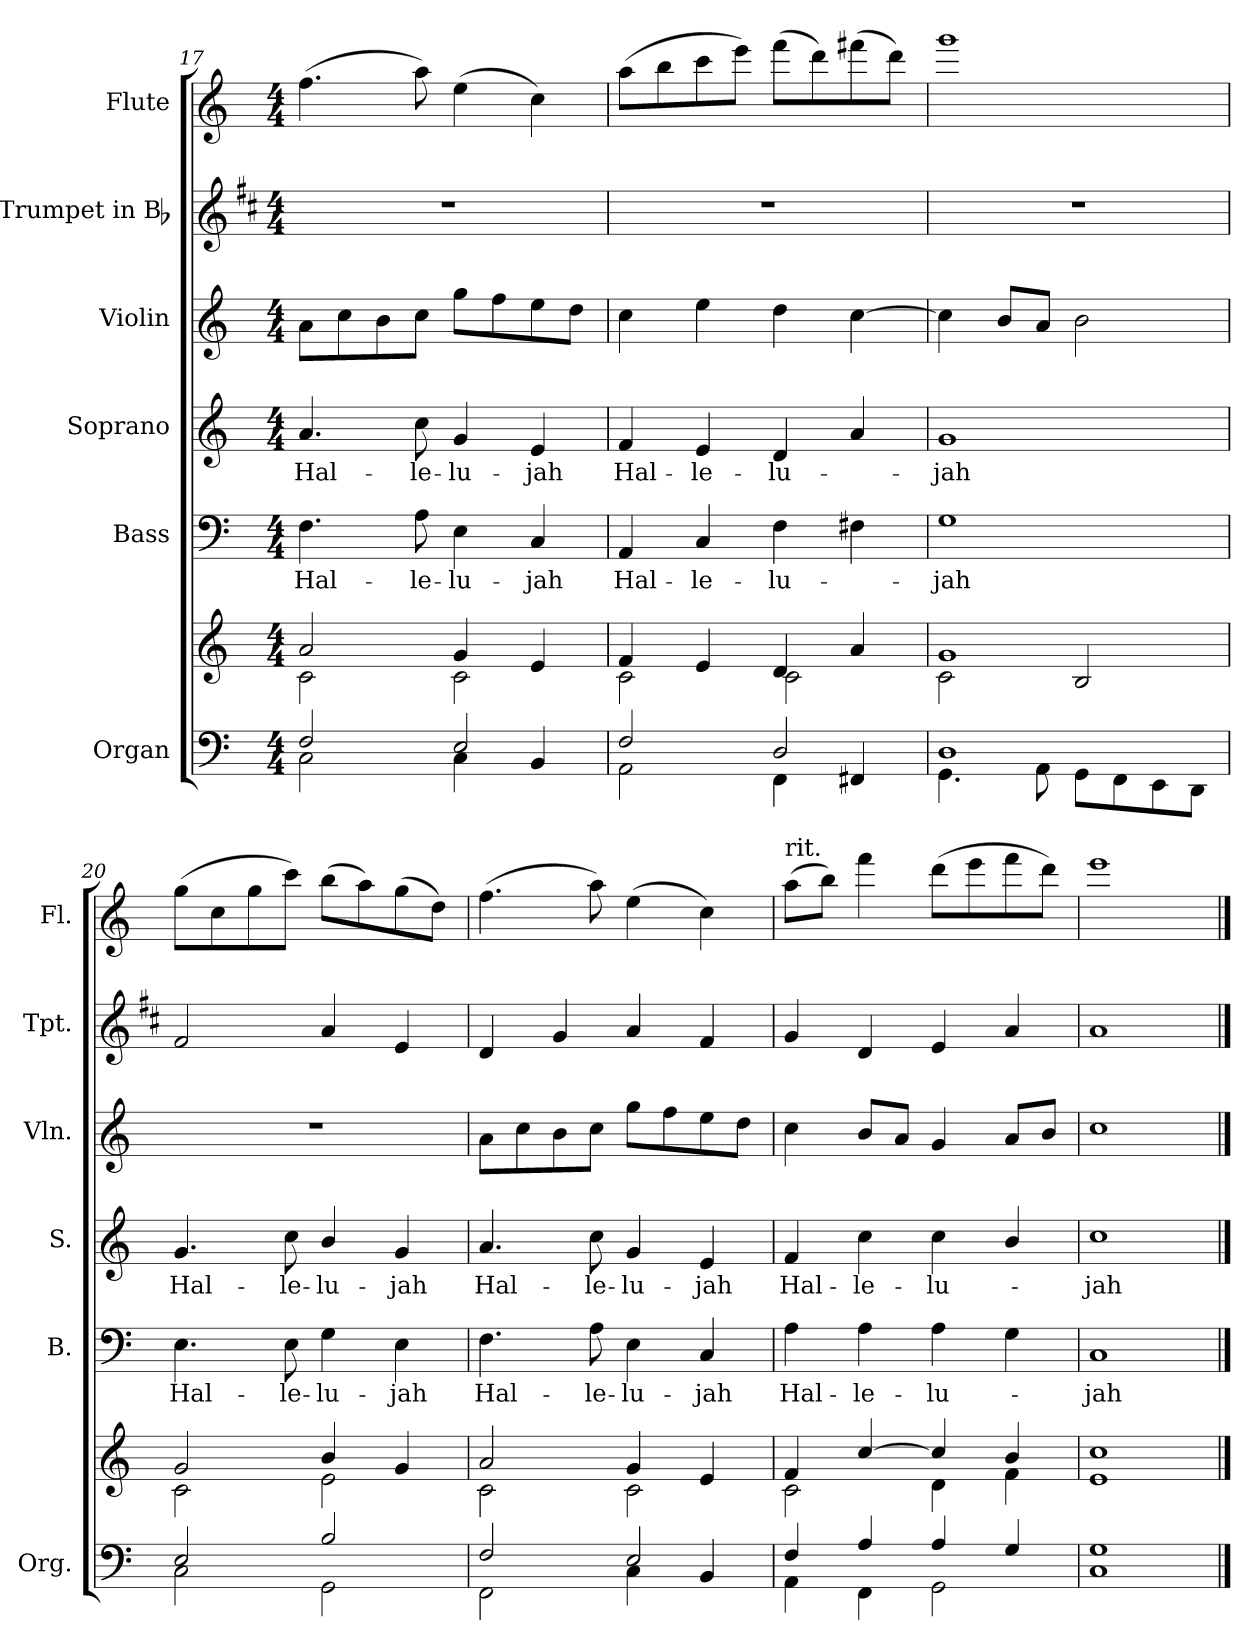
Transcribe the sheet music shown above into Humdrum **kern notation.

**kern	**kern	**kern	**text	**kern	**text	**kern	**kern	**kern
*part6	*part6	*part5	*part5	*part4	*part4	*part3	*part2	*part1
*staff7	*staff6	*staff5	*staff5	*staff4	*staff4	*staff3	*staff2	*staff1
*I"Organ	*	*I"Bass	*	*I"Soprano	*	*I"Violin	*I"Trumpet in Bb	*I"Flute
*I'Org.	*	*I'B.	*	*I'S.	*	*I'Vln.	*I'Tpt.	*I'Fl.
*clefF4	*clefG2	*clefF4	*	*clefG2	*	*clefG2	*clefG2	*clefG2
*	*	*	*	*	*	*	*ITrd1c2	*
*k[]	*k[]	*k[]	*	*k[]	*	*k[]	*k[]	*k[]
*M4/4	*M4/4	*M4/4	*	*M4/4	*	*M4/4	*M4/4	*M4/4
=17	=17	=17	=17	=17	=17	=17	=17	=17
*^	*^	*	*	*	*	*	*	*
2F/	2C\	2a/	2c\	4.F\	Hal-	4.a/	Hal-	8a\L	1r	(>4.ff\
.	.	.	.	.	.	.	.	8cc\	.	.
.	.	.	.	.	.	.	.	8b\	.	.
.	.	.	.	8A\	-le-	8cc\	-le-	8cc\J	.	8aa\)
2E/	4C\	4g/	2c\	4E\	-lu-	4g/	-lu-	8gg\L	.	(>4ee\
.	.	.	.	.	.	.	.	8ff\	.	.
.	4BB/	4e/	.	4C/	-jah	4e/	-jah	8ee\	.	4cc\)
.	.	.	.	.	.	.	.	8dd\J	.	.
=18	=18	=18	=18	=18	=18	=18	=18	=18	=18	=18
2F/	2AA\	4f/	2c\	4AA/	Hal-	4f/	Hal-	4cc\	1r	(>8aa\L
.	.	.	.	.	.	.	.	.	.	8bb\
.	.	4e/	.	4C/	-le-	4e/	-le-	4ee\	.	8ccc\
.	.	.	.	.	.	.	.	.	.	8eee\J)
2D/	4FF\	4d/	2c\	4F\	-lu-	4d/	-lu-	4dd\	.	(>8fff\L
.	.	.	.	.	.	.	.	.	.	8ddd\)
.	4FF#X/	4a/	.	4F#X\	.	4a/	.	[>4cc\	.	(>8fff#X\
.	.	.	.	.	.	.	.	.	.	8ddd\J)
=19	=19	=19	=19	=19	=19	=19	=19	=19	=19	=19
1D	4.GG\	1g	2c\	1G	-jah	1g	-jah	4cc\]	1r	1ggg
.	.	.	.	.	.	.	.	8b/L	.	.
.	8AA\	.	.	.	.	.	.	8a/J	.	.
.	8GG\L	.	2B/	.	.	.	.	2b\	.	.
.	8FF\	.	.	.	.	.	.	.	.	.
.	8EE\	.	.	.	.	.	.	.	.	.
.	8DD\J	.	.	.	.	.	.	.	.	.
!!LO:LB:g=z
=20	=20	=20	=20	=20	=20	=20	=20	=20	=20	=20
2E/	2C\	2g/	2c\	4.E\	Hal-	4.g/	Hal-	1r	2e/	(>8gg\L
.	.	.	.	.	.	.	.	.	.	8cc\
.	.	.	.	.	.	.	.	.	.	8gg\
.	.	.	.	8E\	-le-	8cc\	-le-	.	.	8ccc\J)
2B/	2GG\	4b/	2e\	4G\	-lu-	4b/	-lu-	.	4g/	(>8bb\L
.	.	.	.	.	.	.	.	.	.	8aa\)
.	.	4g/	.	4E\	-jah	4g/	-jah	.	4d/	(>8gg\
.	.	.	.	.	.	.	.	.	.	8dd\J)
=21	=21	=21	=21	=21	=21	=21	=21	=21	=21	=21
2F/	2FF\	2a/	2c\	4.F\	Hal-	4.a/	Hal-	8a\L	4c/	(>4.ff\
.	.	.	.	.	.	.	.	8cc\	.	.
.	.	.	.	.	.	.	.	8b\	4f/	.
.	.	.	.	8A\	-le-	8cc\	-le-	8cc\J	.	8aa\)
2E/	4C\	4g/	2c\	4E\	-lu-	4g/	-lu-	8gg\L	4g/	(>4ee\
.	.	.	.	.	.	.	.	8ff\	.	.
.	4BB/	4e/	.	4C/	-jah	4e/	-jah	8ee\	4e/	4cc\)
.	.	.	.	.	.	.	.	8dd\J	.	.
=22	=22	=22	=22	=22	=22	=22	=22	=22	=22	=22
!	!	!	!	!	!	!	!	!	!	!LO:TX:a:t=rit.
4F/	4AA\	4f/	2c\	4A\	Hal-	4f/	Hal-	4cc\	4f/	(>8aa\L
.	.	.	.	.	.	.	.	.	.	8bb\J)
4A/	4FF\	[>4cc/	.	4A\	-le-	4cc\	-le-	8b/L	4c/	4fff\
.	.	.	.	.	.	.	.	8a/J	.	.
4A/	2GG\	4cc/]	4d\	4A\	-lu-	4cc\	-lu-	4g/	4d/	(>8ddd\L
.	.	.	.	.	.	.	.	.	.	8eee\
4G/	.	4b/	4f\	4G\	.	4b/	.	8a/L	4g/	8fff\
.	.	.	.	.	.	.	.	8b/J	.	8ddd\J)
=23	=23	=23	=23	=23	=23	=23	=23	=23	=23	=23
1G	1C	1cc	1e	1C	-jah	1cc	-jah	1cc	1g	1eee
*v	*v	*	*	*	*	*	*	*	*	*
*	*v	*v	*	*	*	*	*	*	*
==	==	==	==	==	==	==	==	==
*-	*-	*-	*-	*-	*-	*-	*-	*-
